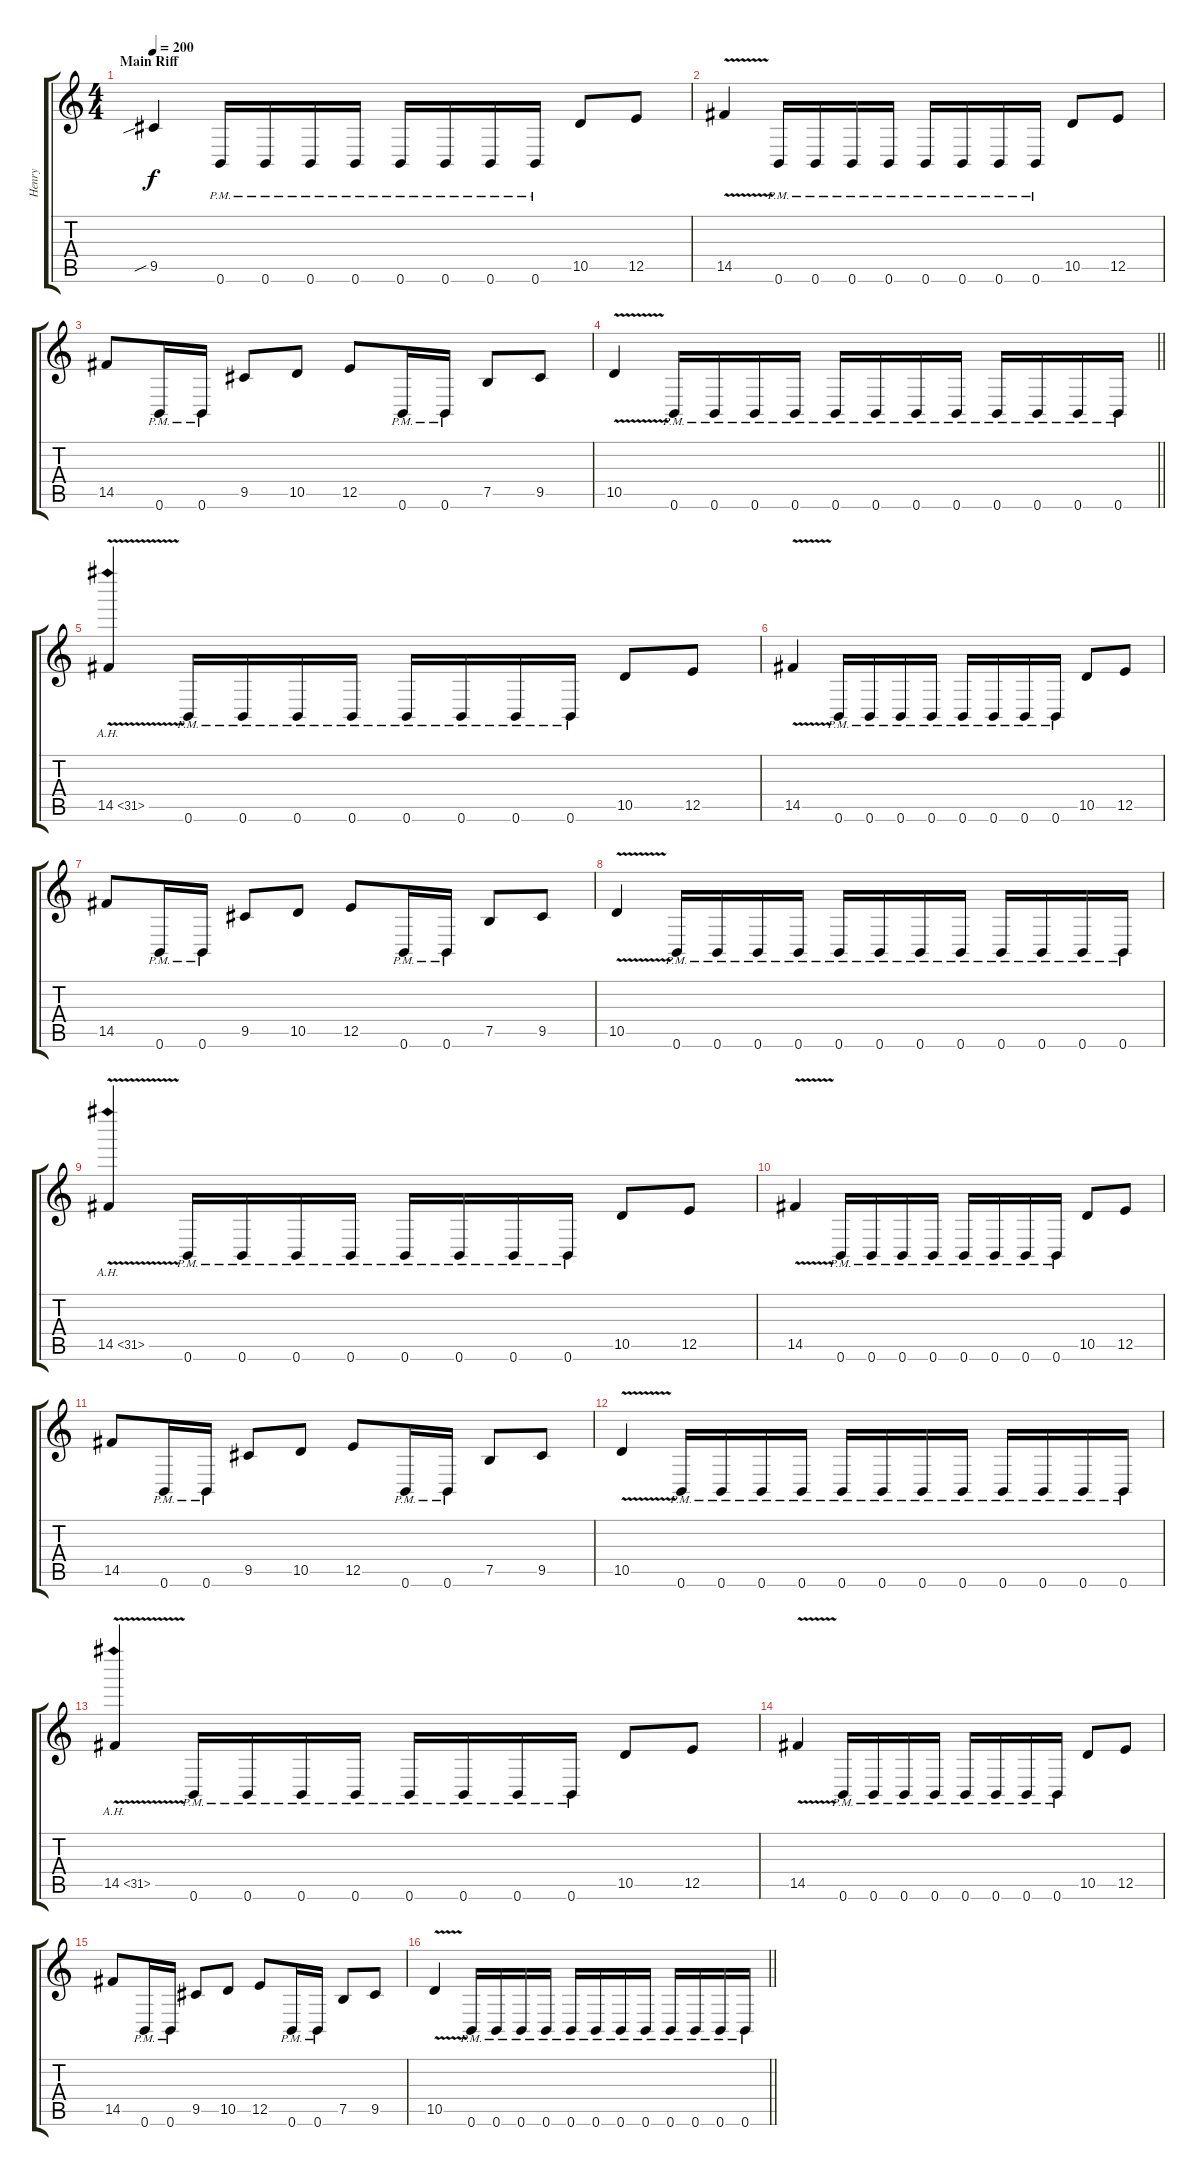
\track ("Henry" "Henry") {instrument distortionguitar}
\staff {score tabs}
\tuning (B3 Gb3 D3 A2 E2 B1) {hide}
\ts (4 4)
\section ("" "Main Riff")
\tempo 200
\clef g2
\ks c
9.5{sib}.4{dy f} 0.6{pm}.16 0.6{pm}.16 0.6{pm}.16 0.6{pm}.16 0.6{pm}.16 0.6{pm}.16 0.6{pm}.16 0.6{pm}.16 10.5.8 12.5.8 |
14.5{v}.4 0.6{pm}.16 0.6{pm}.16 0.6{pm}.16 0.6{pm}.16 0.6{pm}.16 0.6{pm}.16 0.6{pm}.16 0.6{pm}.16 10.5.8 12.5.8 |
14.5.8 0.6{pm}.16 0.6{pm}.16 9.5.8 10.5.8 12.5.8 0.6{pm}.16 0.6{pm}.16 7.5.8 9.5.8 |
\barLineRight lightlight
10.5{v}.4 0.6{pm}.16 0.6{pm}.16 0.6{pm}.16 0.6{pm}.16 0.6{pm}.16 0.6{pm}.16 0.6{pm}.16 0.6{pm}.16 0.6{pm}.16 0.6{pm}.16 0.6{pm}.16 0.6{pm}.16 |
14.5{ah 17 v}.4 0.6{pm}.16 0.6{pm}.16 0.6{pm}.16 0.6{pm}.16 0.6{pm}.16 0.6{pm}.16 0.6{pm}.16 0.6{pm}.16 10.5.8 12.5.8 |
14.5{v}.4 0.6{pm}.16 0.6{pm}.16 0.6{pm}.16 0.6{pm}.16 0.6{pm}.16 0.6{pm}.16 0.6{pm}.16 0.6{pm}.16 10.5.8 12.5.8 |
14.5.8 0.6{pm}.16 0.6{pm}.16 9.5.8 10.5.8 12.5.8 0.6{pm}.16 0.6{pm}.16 7.5.8 9.5.8 |
10.5{v}.4 0.6{pm}.16 0.6{pm}.16 0.6{pm}.16 0.6{pm}.16 0.6{pm}.16 0.6{pm}.16 0.6{pm}.16 0.6{pm}.16 0.6{pm}.16 0.6{pm}.16 0.6{pm}.16 0.6{pm}.16 |
14.5{ah 17 v}.4 0.6{pm}.16 0.6{pm}.16 0.6{pm}.16 0.6{pm}.16 0.6{pm}.16 0.6{pm}.16 0.6{pm}.16 0.6{pm}.16 10.5.8 12.5.8 |
14.5{v}.4 0.6{pm}.16 0.6{pm}.16 0.6{pm}.16 0.6{pm}.16 0.6{pm}.16 0.6{pm}.16 0.6{pm}.16 0.6{pm}.16 10.5.8 12.5.8 |
14.5.8 0.6{pm}.16 0.6{pm}.16 9.5.8 10.5.8 12.5.8 0.6{pm}.16 0.6{pm}.16 7.5.8 9.5.8 |
10.5{v}.4 0.6{pm}.16 0.6{pm}.16 0.6{pm}.16 0.6{pm}.16 0.6{pm}.16 0.6{pm}.16 0.6{pm}.16 0.6{pm}.16 0.6{pm}.16 0.6{pm}.16 0.6{pm}.16 0.6{pm}.16 |
14.5{ah 17 v}.4 0.6{pm}.16 0.6{pm}.16 0.6{pm}.16 0.6{pm}.16 0.6{pm}.16 0.6{pm}.16 0.6{pm}.16 0.6{pm}.16 10.5.8 12.5.8 |
14.5{v}.4 0.6{pm}.16 0.6{pm}.16 0.6{pm}.16 0.6{pm}.16 0.6{pm}.16 0.6{pm}.16 0.6{pm}.16 0.6{pm}.16 10.5.8 12.5.8 |
14.5.8 0.6{pm}.16 0.6{pm}.16 9.5.8 10.5.8 12.5.8 0.6{pm}.16 0.6{pm}.16 7.5.8 9.5.8 |
\barLineRight lightlight
10.5{v}.4 0.6{pm}.16 0.6{pm}.16 0.6{pm}.16 0.6{pm}.16 0.6{pm}.16 0.6{pm}.16 0.6{pm}.16 0.6{pm}.16 0.6{pm}.16 0.6{pm}.16 0.6{pm}.16 0.6{pm}.16
